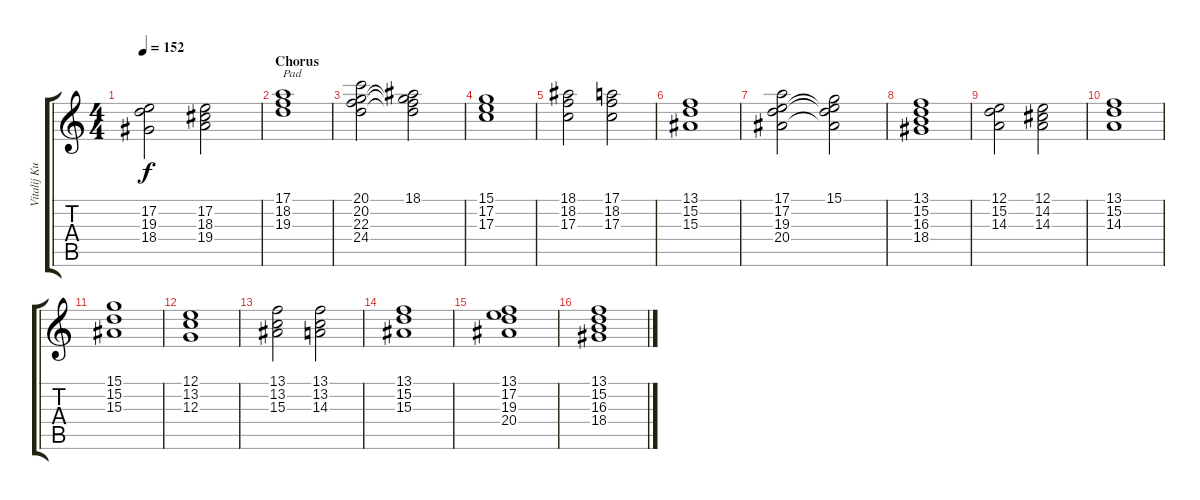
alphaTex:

\track ("Vitalij Kuprij" "Vitalij Ku") {instrument lead1square}
\staff {score tabs}
\tuning (E4 B3 G3 D3 A2 E2) {hide}
\ts (4 4)
\tempo 152
\clef g2
\ks c
(17.2 19.3 18.4).2{dy f} (17.2 18.3 19.4).2 |
\section ("" "Chorus")
(17.1 18.2 19.3).1{txt "Pad" volume 13 instrument pad3polysynth} |
(20.1 20.2 22.3 24.4).2 (18.1 20.2{t} 22.3{t} 24.4{t}).2 |
(15.1 17.2 17.3).1 |
(18.1 18.2 17.3).2 (17.1 18.2 17.3).2 |
(13.1 15.2 15.3).1 |
(17.1 17.2 19.3 20.4).2 (15.1 17.2{t} 19.3{t} 20.4{t}).2 |
(13.1 15.2 16.3 18.4).1 |
(12.1 15.2 14.3).2 (12.1 14.2 14.3).2 |
(13.1 15.2 14.3).1 |
(15.1 15.2 15.3).1 |
(12.1 13.2 12.3).1 |
(13.1 13.2 15.3).2 (13.1 13.2 14.3).2 |
(13.1 15.2 15.3).1 |
(13.1 17.2 19.3 20.4).1 |
(13.1 15.2 16.3 18.4).1
